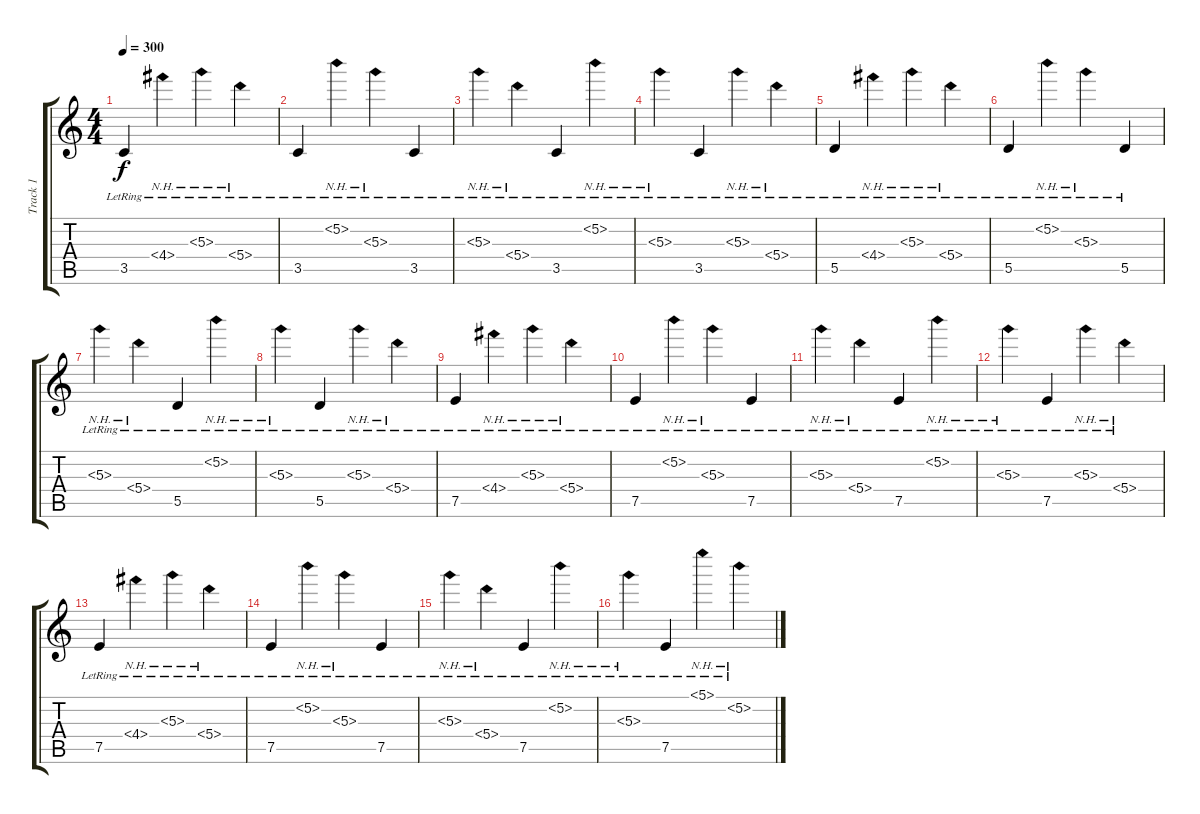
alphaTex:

\track ("Track 1" "Track 1") {instrument acousticguitarnylon}
\staff {score tabs}
\tuning (E4 B3 G3 D3 A2 E2) {hide}
\ts (4 4)
\tempo 300
\clef g2
\ks c
3.5{lr}.4{dy f instrument acousticguitarnylon} 4.4{nh lr}.4 5.3{nh lr}.4 5.4{nh lr}.4 |
3.5{lr}.4 5.2{nh lr}.4 5.3{nh lr}.4 3.5{lr}.4 |
5.3{nh lr}.4 5.4{nh lr}.4 3.5{lr}.4 5.2{nh lr}.4 |
5.3{nh lr}.4 3.5{lr}.4 5.3{nh lr}.4 5.4{nh lr}.4 |
5.5{lr}.4 4.4{nh lr}.4 5.3{nh lr}.4 5.4{nh lr}.4 |
5.5{lr}.4 5.2{nh lr}.4 5.3{nh lr}.4 5.5{lr}.4 |
5.3{nh lr}.4 5.4{nh lr}.4 5.5{lr}.4 5.2{nh lr}.4 |
5.3{nh lr}.4 5.5{lr}.4 5.3{nh lr}.4 5.4{nh lr}.4 |
7.5{lr}.4 4.4{nh lr}.4 5.3{nh lr}.4 5.4{nh lr}.4 |
7.5{lr}.4 5.2{nh lr}.4 5.3{nh lr}.4 7.5{lr}.4 |
5.3{nh lr}.4 5.4{nh lr}.4 7.5{lr}.4 5.2{nh lr}.4 |
5.3{nh lr}.4 7.5{lr}.4 5.3{nh lr}.4 5.4{nh lr}.4 |
7.5{lr}.4 4.4{nh lr}.4 5.3{nh lr}.4 5.4{nh lr}.4 |
7.5{lr}.4 5.2{nh lr}.4 5.3{nh lr}.4 7.5{lr}.4 |
5.3{nh lr}.4 5.4{nh lr}.4 7.5{lr}.4 5.2{nh lr}.4 |
5.3{nh lr}.4 7.5{lr}.4 5.1{nh lr}.4 5.2{nh lr}.4
